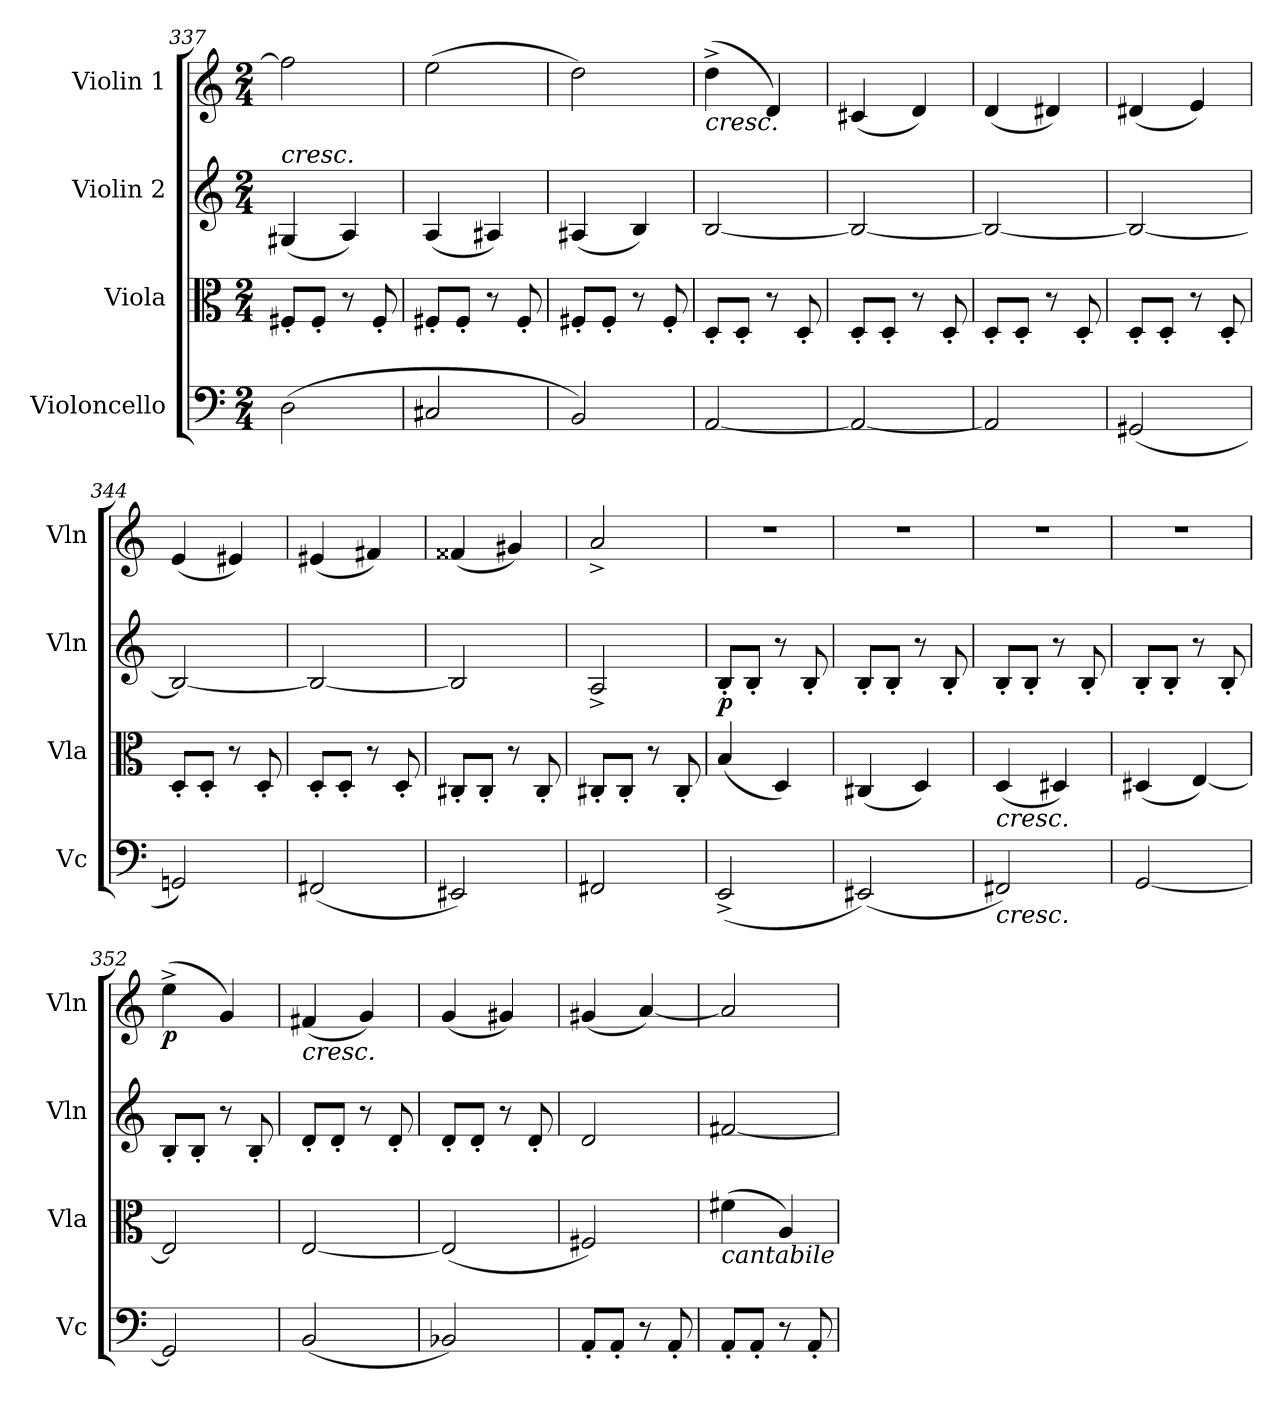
**kern	**kern	**dynam	**kern	**dynam	**kern	**dynam
*part4	*part3	*part3	*part2	*part2	*part1	*part1
*staff4	*staff3	*staff3	*staff2	*staff2	*staff1	*staff1
*I"Violoncello	*I"Viola	*	*I"Violin 2	*	*I"Violin 1	*
*I'Vc	*I'Vla	*	*I'Vln	*	*I'Vln	*
!!LO:LB:g=z
*clefF4	*clefC3	*	*clefG2	*	*clefG2	*
*k[]	*k[]	*	*k[]	*	*k[]	*
*M2/4	*M2/4	*	*M2/4	*	*M2/4	*
=337	=337	=337	=337	=337	=337	=337
!	!	!	!LO:TX:a:i:t=cresc.	!	!	!
(2D\	8F#X'/L	.	(4G#X/	.	2ff#\]	.
.	8F#'/J	.	.	.	.	.
.	8r	.	4A/)	.	.	.
.	8F#'/	.	.	.	.	.
!!LO:LB:g=z
=338	=338	=338	=338	=338	=338	=338
2C#X/	8F#X'/L	.	(4A/	.	(2ee\	.
.	8F#'/J	.	.	.	.	.
.	8r	.	4A#X/)	.	.	.
.	8F#'/	.	.	.	.	.
=339	=339	=339	=339	=339	=339	=339
2BB/)	8F#X'/L	.	(4A#X/	.	2dd\)	.
.	8F#'/J	.	.	.	.	.
.	8r	.	4B/)	.	.	.
.	8F#'/	.	.	.	.	.
=340	=340	=340	=340	=340	=340	=340
!	!	!	!	!	!LO:TX:b:i:t=cresc.	!
[2AA/	8D'/L	.	[2B/	.	(4dd^\	.
.	8D'/J	.	.	.	.	.
.	8r	.	.	.	4d/)	.
.	8D'/	.	.	.	.	.
=341	=341	=341	=341	=341	=341	=341
2AA/_	8D'/L	.	2B/_	.	(4c#X/	.
.	8D'/J	.	.	.	.	.
.	8r	.	.	.	4d/)	.
.	8D'/	.	.	.	.	.
=342	=342	=342	=342	=342	=342	=342
2AA/]	8D'/L	.	2B/_	.	(4d/	.
.	8D'/J	.	.	.	.	.
.	8r	.	.	.	4d#X/)	.
.	8D'/	.	.	.	.	.
=343	=343	=343	=343	=343	=343	=343
(2GG#X/	8D'/L	.	2B/_	.	(4d#X/	.
.	8D'/J	.	.	.	.	.
.	8r	.	.	.	4e/)	.
.	8D'/	.	.	.	.	.
=344	=344	=344	=344	=344	=344	=344
2GGn/)	8D'/L	.	2B/_	.	(4e/	.
.	8D'/J	.	.	.	.	.
.	8r	.	.	.	4e#X/)	.
.	8D'/	.	.	.	.	.
=345	=345	=345	=345	=345	=345	=345
(2FF#X/	8D'/L	.	2B/_	.	(4e#X/	.
.	8D'/J	.	.	.	.	.
.	8r	.	.	.	4f#X/)	.
.	8D'/	.	.	.	.	.
=346	=346	=346	=346	=346	=346	=346
2EE#X/)	8C#X'/L	.	2B/]	.	(4f##X/	.
.	8C#'/J	.	.	.	.	.
.	8r	.	.	.	4g#X/)	.
.	8C#'/	.	.	.	.	.
!!LO:LB:g=z
=347	=347	=347	=347	=347	=347	=347
2FF#X/	8C#X'/L	.	2A^>/	.	2a^>/	.
.	8C#'/J	.	.	.	.	.
.	8r	.	.	.	.	.
.	8C#'/	.	.	.	.	.
!!LO:LB:g=z
=348	=348	=348	=348	=348	=348	=348
!	!	!LO:DY:b	!	!	!	!
!	!	!LO:DY:n=1:b	!	!LO:DY:b	!	!
(2EE^/	(4B/	p other-dynamics	8B'/L	p	2r	.
.	.	.	8B'/J	.	.	.
.	4D/)	.	8r	.	.	.
.	.	.	8B'/	.	.	.
=349	=349	=349	=349	=349	=349	=349
(2EE#X/)	(4C#X/	.	8B'/L	.	2r	.
.	.	.	8B'/J	.	.	.
.	4D/)	.	8r	.	.	.
.	.	.	8B'/	.	.	.
=350	=350	=350	=350	=350	=350	=350
!	!LO:TX:b:i:t=cresc.	!	!	!	!	!
!LO:TX:b:i:t=cresc.	!	!	!	!	!	!
2FF#X/)	(4D/	.	8B'/L	.	2r	.
.	.	.	8B'/J	.	.	.
.	4D#X/)	.	8r	.	.	.
.	.	.	8B'/	.	.	.
=351	=351	=351	=351	=351	=351	=351
[2GG/	(4D#X/	.	8B'/L	.	2r	.
.	.	.	8B'/J	.	.	.
.	[4E/)	.	8r	.	.	.
.	.	.	8B'/	.	.	.
=352	=352	=352	=352	=352	=352	=352
!	!	!	!	!	!	!LO:DY:b
2GG/]	2E/]	.	8B'/L	.	(4ee^\	p
.	.	.	8B'/J	.	.	.
.	.	.	8r	.	4g/)	.
.	.	.	8B'/	.	.	.
=353	=353	=353	=353	=353	=353	=353
!	!	!	!	!	!LO:TX:b:i:t=cresc.	!
(2BB/	[2E/	.	8d'/L	.	(4f#X/	.
.	.	.	8d'/J	.	.	.
.	.	.	8r	.	4g/)	.
.	.	.	8d'/	.	.	.
=354	=354	=354	=354	=354	=354	=354
2BB-X/)	(2E/]	.	8d'/L	.	(4g/	.
.	.	.	8d'/J	.	.	.
.	.	.	8r	.	4g#X/)	.
.	.	.	8d'/	.	.	.
=355	=355	=355	=355	=355	=355	=355
8AA'/L	2F#X/)	.	2d/	.	(4g#X/	.
8AA'/J	.	.	.	.	.	.
8r	.	.	.	.	[4a/)	.
8AA'/	.	.	.	.	.	.
=356	=356	=356	=356	=356	=356	=356
!	!LO:TX:b:i:t=cantabile	!	!	!	!	!
8AA'/L	(4f#X\	.	[2f#X/	.	2a/]	.
8AA'/J	.	.	.	.	.	.
8r	4A/)	.	.	.	.	.
8AA'/	.	.	.	.	.	.
=	=	=	=	=	=	=
*-	*-	*-	*-	*-	*-	*-
